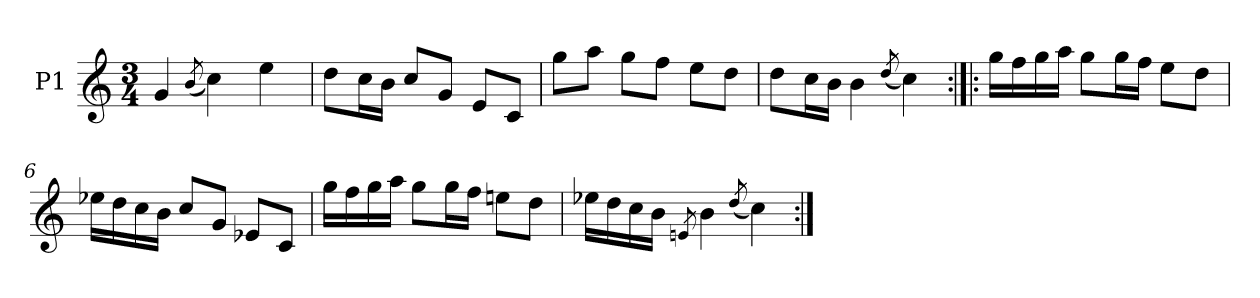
**kern
*part1
*staff1
*I"P1
!!LO:PB:g=z
*clefG2
*k[]
*C:
*M3/4
=1
4gi/
(8qbi/
4cci\)
4eei\
=2
8ddi\L
16cci\L
16bi\JJ
8cci/L
8gi/J
8ei/L
8ci/J
=3
8ggi\L
8aai\J
8ggi\L
8ffi\J
8eei\L
8ddi\J
=4
8ddi\L
16cci\L
16bi\JJ
4bi\
(8qddi/
4cci\)
!!LO:LB:g=z
=5:|!|:
16ggi\LL
16ffi\
16ggi\
16aai\JJ
8ggi\L
16ggi\L
16ffi\JJ
8eei\L
8ddi\J
=6
16ee-Xi\LL
16ddi\
16cci\
16bi\JJ
8cci/L
8gi/J
8e-Xi/L
8ci/J
=7
16ggi\LL
16ffi\
16ggi\
16aai\JJ
8ggi\L
16ggi\L
16ffi\JJ
8eeni\L
8ddi\J
=8
16ee-Xi\LL
16ddi\
16cci\
16bi\JJ
8qeni/
4bi\
(8qddi/
4cci\)
=:|!
*-
